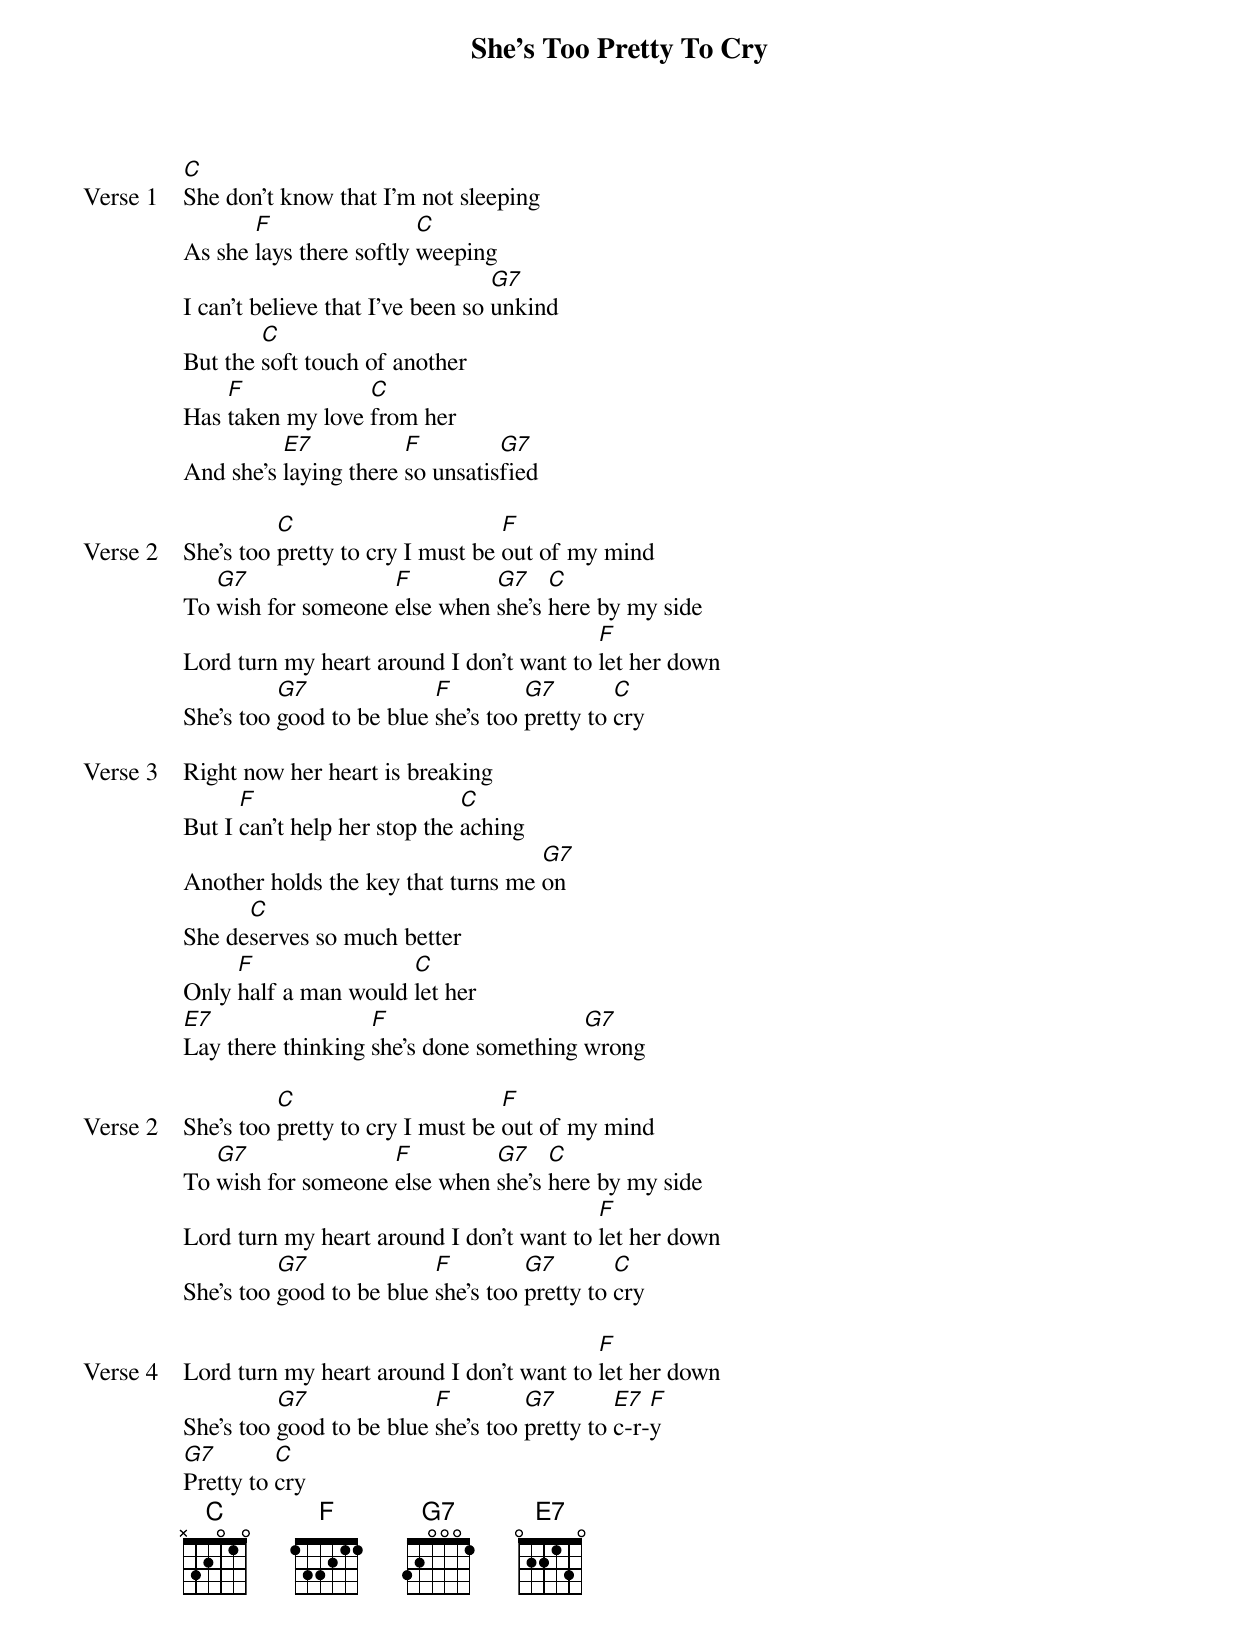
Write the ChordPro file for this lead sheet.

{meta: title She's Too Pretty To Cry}
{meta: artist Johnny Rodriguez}
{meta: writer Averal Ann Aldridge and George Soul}

{start_of_verse: Verse 1}
[C]She don’t know that I’m not sleeping
As she [F]lays there softly [C]weeping
I can’t believe that I’ve been so [G7]unkind
But the [C]soft touch of another
Has [F]taken my love [C]from her
And she’s [E7]laying there [F]so unsatis[G7]fied
{end_of_verse}

{start_of_verse: Verse 2}
She’s too [C]pretty to cry I must be [F]out of my mind
To [G7]wish for someone [F]else when [G7]she’s [C]here by my side
Lord turn my heart around I don’t want to [F]let her down
She’s too [G7]good to be blue [F]she’s too [G7]pretty to [C]cry
{end_of_verse}

{start_of_verse: Verse 3}
Right now her heart is breaking
But I [F]can’t help her stop the [C]aching
Another holds the key that turns me [G7]on
She de[C]serves so much better
Only [F]half a man would [C]let her
[E7]Lay there thinking [F]she’s done something [G7]wrong
{end_of_verse}

{start_of_verse: Verse 2}
She’s too [C]pretty to cry I must be [F]out of my mind
To [G7]wish for someone [F]else when [G7]she’s [C]here by my side
Lord turn my heart around I don’t want to [F]let her down
She’s too [G7]good to be blue [F]she’s too [G7]pretty to [C]cry
{end_of_verse}

{start_of_verse: Verse 4}
Lord turn my heart around I don’t want to [F]let her down
She’s too [G7]good to be blue [F]she’s too [G7]pretty to [E7]c-r-[F]y
[G7]Pretty to [C]cry
{end_of_verse}
